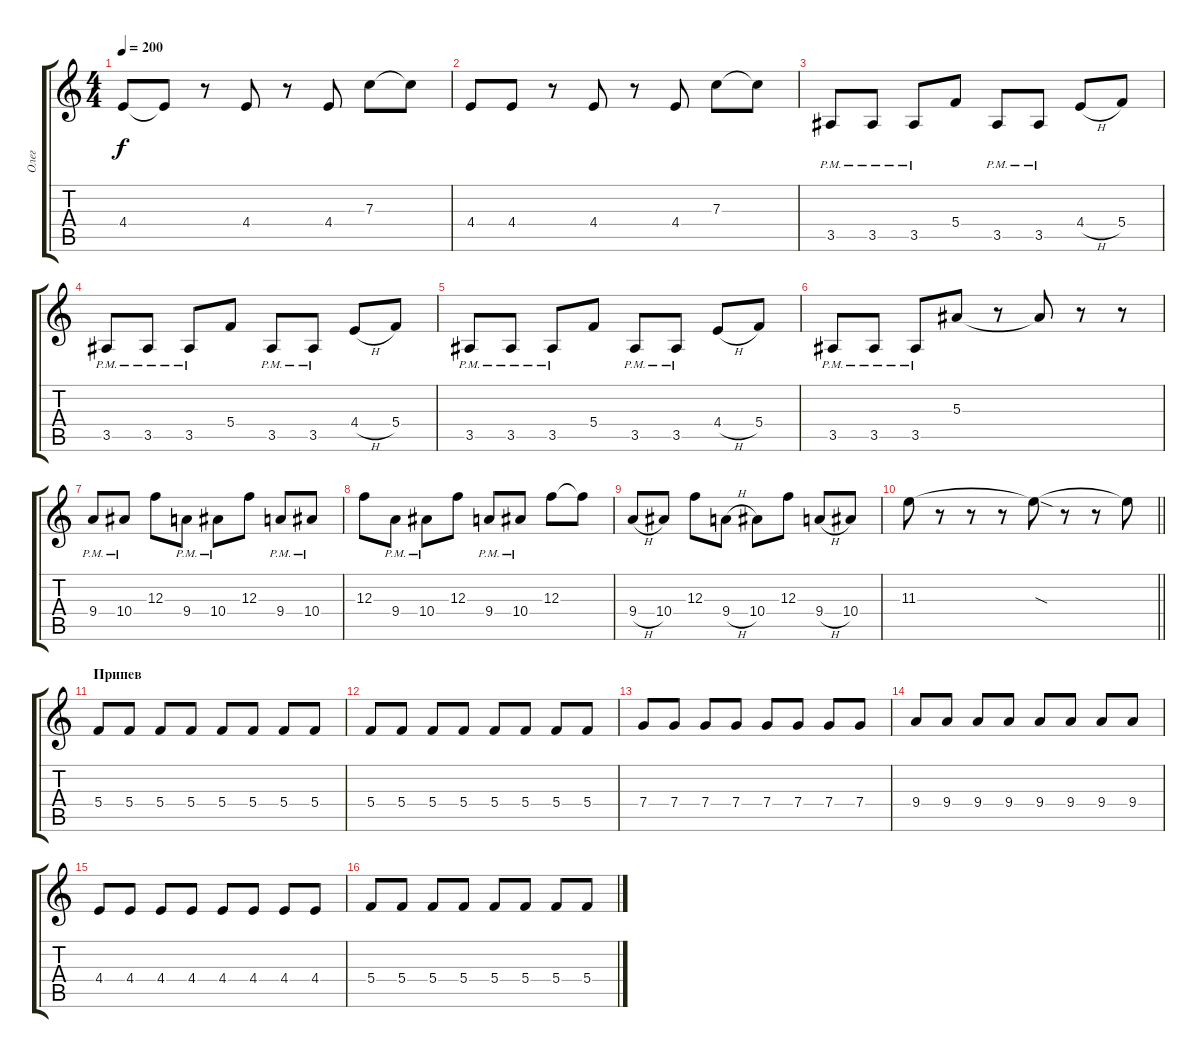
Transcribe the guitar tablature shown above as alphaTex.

\track ("Олег" "Олег") {instrument distortionguitar}
\staff {score tabs}
\tuning (D4 A3 F3 C3 G2 C2) {hide}
\ts (4 4)
\tempo 200
\clef g2
\ks c
4.4.8{dy f} 4.4{t}.8 r.8 4.4.8 r.8 4.4.8 7.3.8 7.3{t}.8 |
4.4.8 4.4.8 r.8 4.4.8 r.8 4.4.8 7.3.8 7.3{t}.8 |
3.5{pm}.8 3.5{pm}.8 3.5{pm}.8 5.4.8 3.5{pm}.8 3.5{pm}.8 4.4{h}.8 5.4.8 |
3.5{pm}.8 3.5{pm}.8 3.5{pm}.8 5.4.8 3.5{pm}.8 3.5{pm}.8 4.4{h}.8 5.4.8 |
3.5{pm}.8 3.5{pm}.8 3.5{pm}.8 5.4.8 3.5{pm}.8 3.5{pm}.8 4.4{h}.8 5.4.8 |
3.5{pm}.8 3.5{pm}.8 3.5{pm}.8 5.3.8 r.8 5.3{t}.8 r.8 r.8 |
9.4{pm}.8 10.4{pm}.8 12.3.8 9.4{pm}.8 10.4{pm}.8 12.3.8 9.4{pm}.8 10.4{pm}.8 |
12.3.8 9.4{pm}.8 10.4{pm}.8 12.3.8 9.4{pm}.8 10.4{pm}.8 12.3.8 12.3{t}.8 |
9.4{h}.8 10.4.8 12.3.8 9.4{h}.8 10.4.8 12.3.8 9.4{h}.8 10.4.8 |
\barLineRight lightlight
11.3.8 r.8 r.8 r.8 11.3{sod t}.8 r.8 r.8 11.3{t}.8 |
\section ("" "Припев")
5.4.8{volume 13 instrument overdrivenguitar} 5.4.8 5.4.8 5.4.8 5.4.8 5.4.8 5.4.8 5.4.8 |
5.4.8 5.4.8 5.4.8 5.4.8 5.4.8 5.4.8 5.4.8 5.4.8 |
7.4.8 7.4.8 7.4.8 7.4.8 7.4.8 7.4.8 7.4.8 7.4.8 |
9.4.8 9.4.8 9.4.8 9.4.8 9.4.8 9.4.8 9.4.8 9.4.8 |
4.4.8 4.4.8 4.4.8 4.4.8 4.4.8 4.4.8 4.4.8 4.4.8 |
5.4.8 5.4.8 5.4.8 5.4.8 5.4.8 5.4.8 5.4.8 5.4.8
